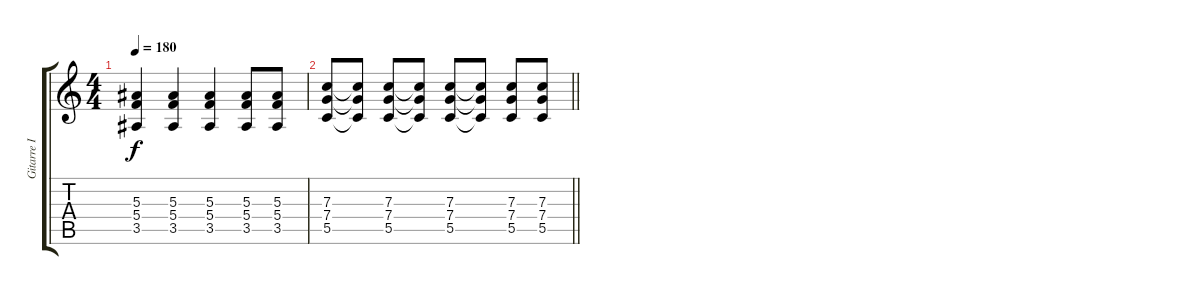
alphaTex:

\track ("Gitarre I (Rhythm)" "Gitarre I ") {instrument distortionguitar}
\staff {score tabs}
\tuning (D4 A3 F3 C3 G2 D2) {hide}
\ts (4 4)
\tempo 180
\clef g2
\ks c
(5.3 5.4 3.5).4{dy f} (5.3 5.4 3.5).4 (5.3 5.4 3.5).4 (5.3 5.4 3.5).8 (5.3 5.4 3.5).8 |
\barLineRight lightlight
(7.3 7.4 5.5).8 (7.3{t} 7.4{t} 5.5{t}).8 (7.3 7.4 5.5).8 (7.3{t} 7.4{t} 5.5{t}).8 (7.3 7.4 5.5).8 (7.3{t} 7.4{t} 5.5{t}).8 (7.3 7.4 5.5).8 (7.3 7.4 5.5).8
